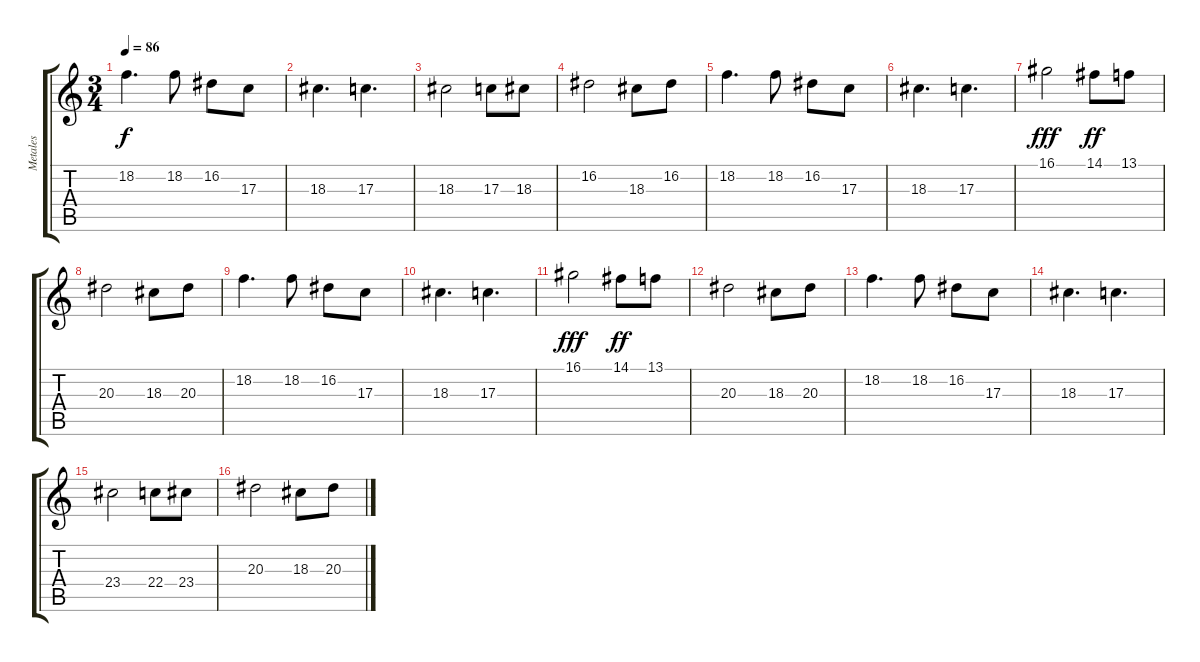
\track ("Metales" "Metales") {instrument pad7halo}
\staff {score tabs}
\tuning (E4 B3 G3 D3 A2 E2) {hide}
\ts (3 4)
\tempo 86
\clef g2
\ks c
18.2.4{d dy f} 18.2.8 16.2.8 17.3.8 |
18.3.4{d} 17.3.4{d} |
18.3.2 17.3.8 18.3.8 |
16.2.2 18.3.8 16.2.8 |
18.2.4{d} 18.2.8 16.2.8 17.3.8 |
18.3.4{d} 17.3.4{d} |
16.1.2{dy fff} 14.1.8{dy ff} 13.1.8 |
20.3.2 18.3.8 20.3.8 |
18.2.4{d} 18.2.8 16.2.8 17.3.8 |
18.3.4{d} 17.3.4{d} |
16.1.2{dy fff} 14.1.8{dy ff} 13.1.8 |
20.3.2 18.3.8 20.3.8 |
18.2.4{d} 18.2.8 16.2.8 17.3.8 |
18.3.4{d} 17.3.4{d} |
23.4.2 22.4.8 23.4.8 |
20.3.2 18.3.8 20.3.8
